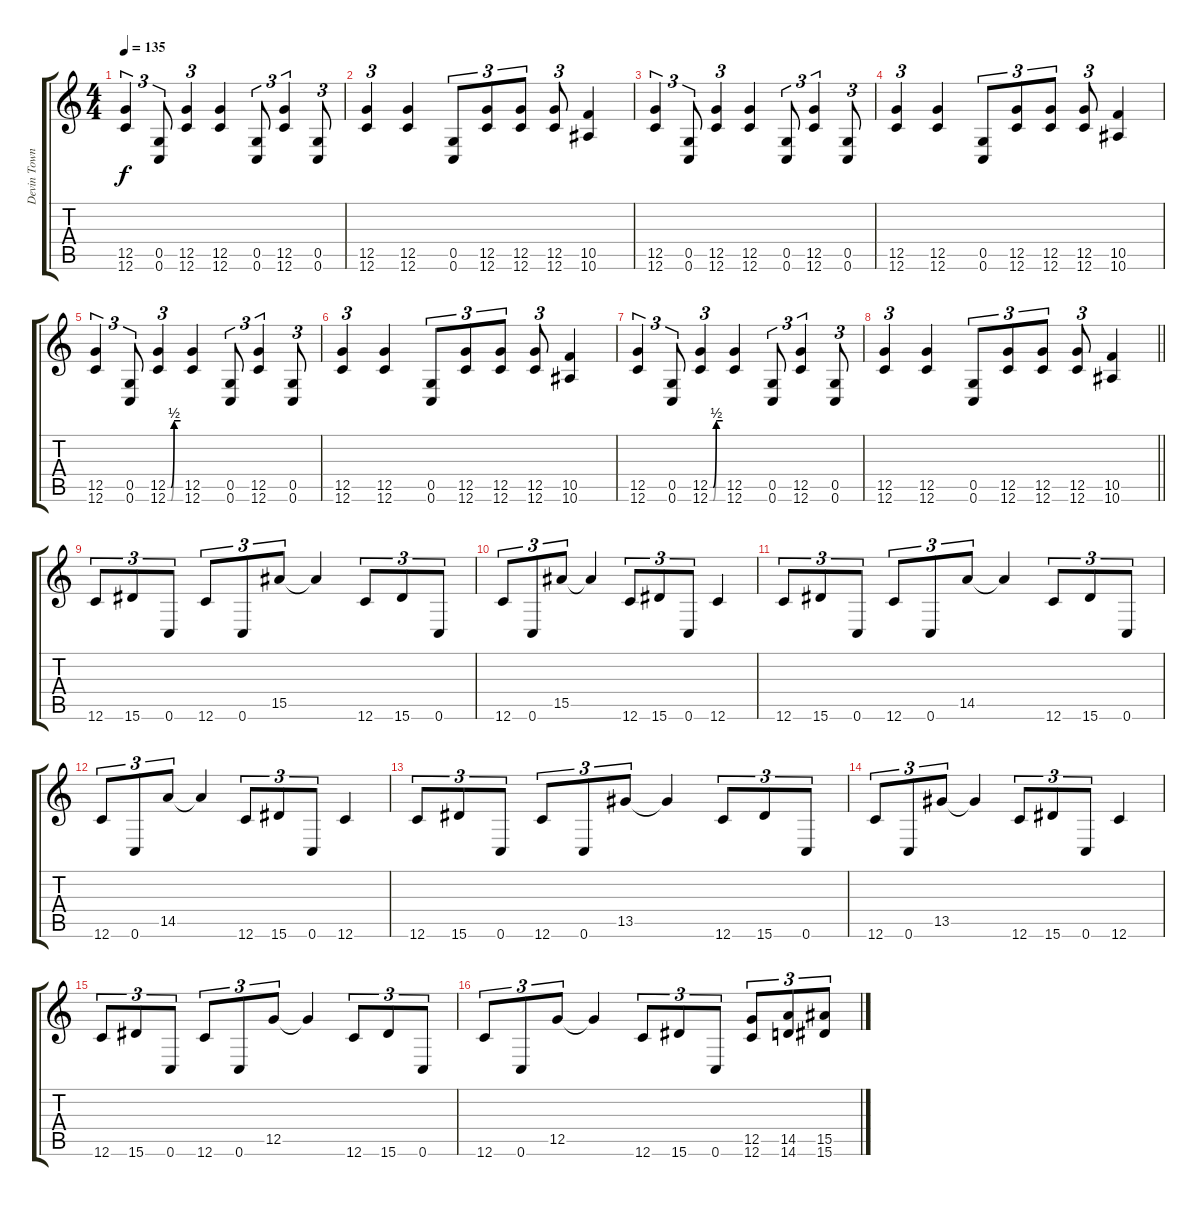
\track ("Devin Townsend" "Devin Town") {instrument distortionguitar}
\staff {score tabs}
\tuning (E4 C4 G3 C3 G2 C2) {hide}
\ts (4 4)
\tempo 135
\clef g2
\ks c
(12.5 12.6).4{tu (3 2) dy f} (0.5 0.6).8{tu (3 2)} (12.5 12.6).4{tu (3 2)} (12.5 12.6).4 (0.5 0.6).8{tu (3 2)} (12.5 12.6).4{tu (3 2)} (0.5 0.6).8{tu (3 2)} |
(12.5 12.6).4{tu (3 2)} (12.5 12.6).4 (0.5 0.6).8{tu (3 2)} (12.5 12.6).8{tu (3 2)} (12.5 12.6).8{tu (3 2)} (12.5 12.6).8{tu (3 2)} (10.5 10.6).4 |
(12.5 12.6).4{tu (3 2)} (0.5 0.6).8{tu (3 2)} (12.5 12.6).4{tu (3 2)} (12.5 12.6).4 (0.5 0.6).8{tu (3 2)} (12.5 12.6).4{tu (3 2)} (0.5 0.6).8{tu (3 2)} |
(12.5 12.6).4{tu (3 2)} (12.5 12.6).4 (0.5 0.6).8{tu (3 2)} (12.5 12.6).8{tu (3 2)} (12.5 12.6).8{tu (3 2)} (12.5 12.6).8{tu (3 2)} (10.5 10.6).4 |
(12.5 12.6).4{tu (3 2)} (0.5 0.6).8{tu (3 2)} (12.5{be (custom 0 0 15 0 30 2 60 2)} 12.6{be (custom 0 0 15 0 30 2 60 2)}).4{tu (3 2)} (12.5 12.6).4 (0.5 0.6).8{tu (3 2)} (12.5 12.6).4{tu (3 2)} (0.5 0.6).8{tu (3 2)} |
(12.5 12.6).4{tu (3 2)} (12.5 12.6).4 (0.5 0.6).8{tu (3 2)} (12.5 12.6).8{tu (3 2)} (12.5 12.6).8{tu (3 2)} (12.5 12.6).8{tu (3 2)} (10.5 10.6).4 |
(12.5 12.6).4{tu (3 2)} (0.5 0.6).8{tu (3 2)} (12.5{be (custom 0 0 15 0 30 2 60 2)} 12.6{be (custom 0 0 15 0 30 2 60 2)}).4{tu (3 2)} (12.5 12.6).4 (0.5 0.6).8{tu (3 2)} (12.5 12.6).4{tu (3 2)} (0.5 0.6).8{tu (3 2)} |
\barLineRight lightlight
(12.5 12.6).4{tu (3 2)} (12.5 12.6).4 (0.5 0.6).8{tu (3 2)} (12.5 12.6).8{tu (3 2)} (12.5 12.6).8{tu (3 2)} (12.5 12.6).8{tu (3 2)} (10.5 10.6).4 |
12.6.8{tu (3 2)} 15.6.8{tu (3 2)} 0.6.8{tu (3 2)} 12.6.8{tu (3 2)} 0.6.8{tu (3 2)} 15.5.8{tu (3 2)} 15.5{t}.4 12.6.8{tu (3 2)} 15.6.8{tu (3 2)} 0.6.8{tu (3 2)} |
12.6.8{tu (3 2)} 0.6.8{tu (3 2)} 15.5.8{tu (3 2)} 15.5{t}.4 12.6.8{tu (3 2)} 15.6.8{tu (3 2)} 0.6.8{tu (3 2)} 12.6.4 |
12.6.8{tu (3 2)} 15.6.8{tu (3 2)} 0.6.8{tu (3 2)} 12.6.8{tu (3 2)} 0.6.8{tu (3 2)} 14.5.8{tu (3 2)} 14.5{t}.4 12.6.8{tu (3 2)} 15.6.8{tu (3 2)} 0.6.8{tu (3 2)} |
12.6.8{tu (3 2)} 0.6.8{tu (3 2)} 14.5.8{tu (3 2)} 14.5{t}.4 12.6.8{tu (3 2)} 15.6.8{tu (3 2)} 0.6.8{tu (3 2)} 12.6.4 |
12.6.8{tu (3 2)} 15.6.8{tu (3 2)} 0.6.8{tu (3 2)} 12.6.8{tu (3 2)} 0.6.8{tu (3 2)} 13.5.8{tu (3 2)} 13.5{t}.4 12.6.8{tu (3 2)} 15.6.8{tu (3 2)} 0.6.8{tu (3 2)} |
12.6.8{tu (3 2)} 0.6.8{tu (3 2)} 13.5.8{tu (3 2)} 13.5{t}.4 12.6.8{tu (3 2)} 15.6.8{tu (3 2)} 0.6.8{tu (3 2)} 12.6.4 |
12.6.8{tu (3 2)} 15.6.8{tu (3 2)} 0.6.8{tu (3 2)} 12.6.8{tu (3 2)} 0.6.8{tu (3 2)} 12.5.8{tu (3 2)} 12.5{t}.4 12.6.8{tu (3 2)} 15.6.8{tu (3 2)} 0.6.8{tu (3 2)} |
12.6.8{tu (3 2)} 0.6.8{tu (3 2)} 12.5.8{tu (3 2)} 12.5{t}.4 12.6.8{tu (3 2)} 15.6.8{tu (3 2)} 0.6.8{tu (3 2)} (12.5 12.6).8{tu (3 2)} (14.5 14.6).8{tu (3 2)} (15.5 15.6).8{tu (3 2)}
